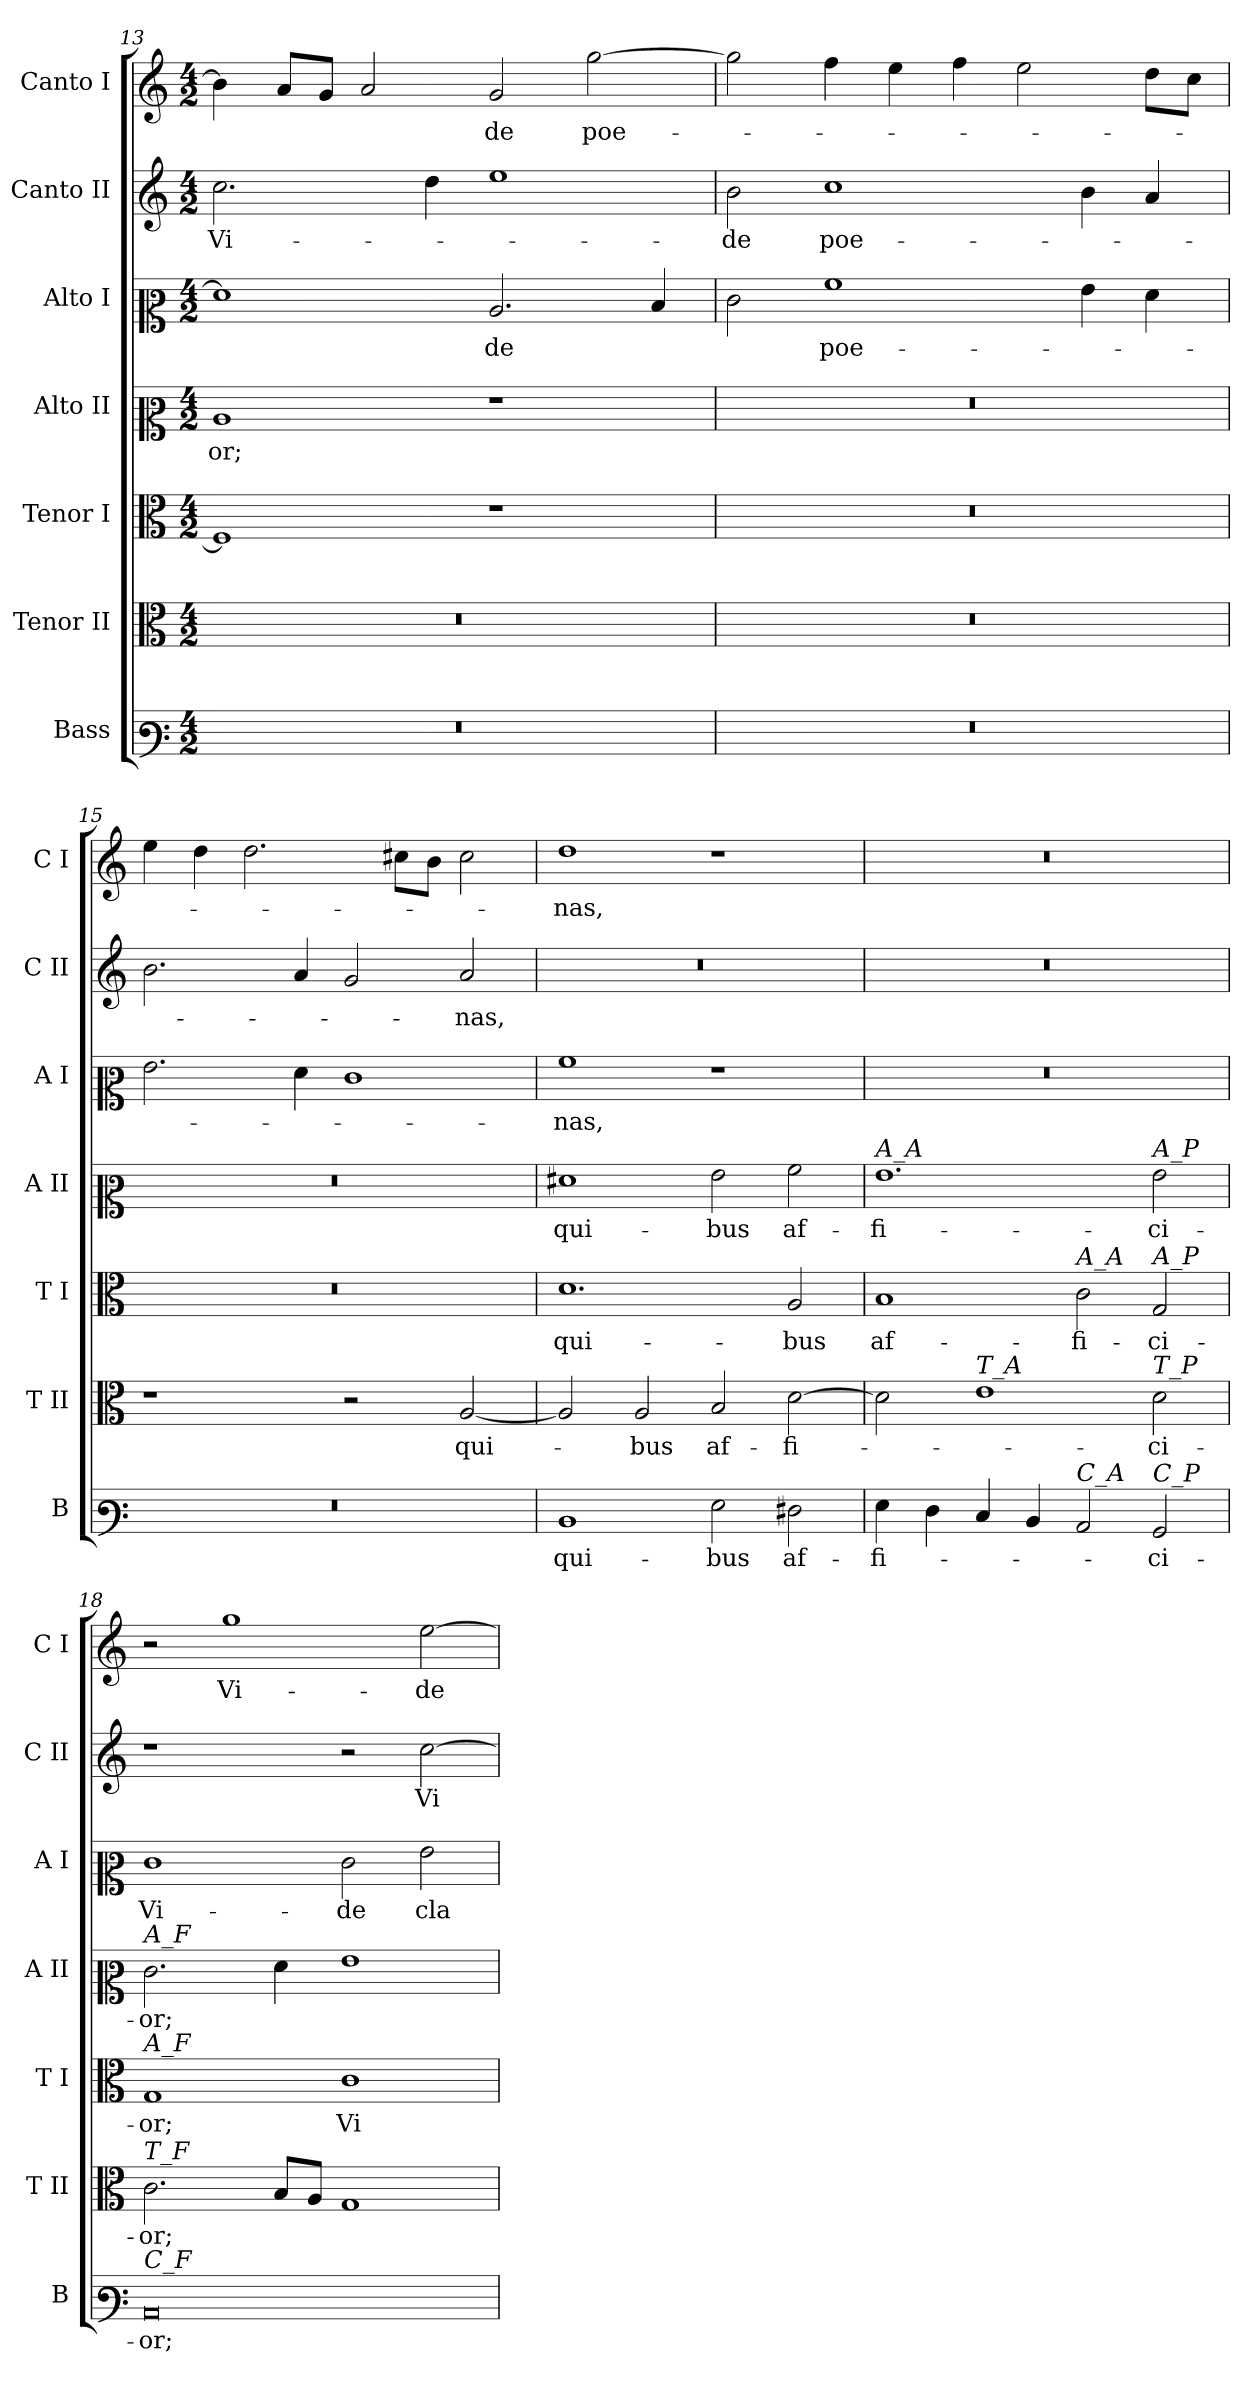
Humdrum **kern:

**kern	**text	**kern	**text	**kern	**text	**kern	**text	**kern	**text	**kern	**text	**kern	**text
*part7	*part7	*part6	*part6	*part5	*part5	*part4	*part4	*part3	*part3	*part2	*part2	*part1	*part1
*staff7	*staff7	*staff6	*staff6	*staff5	*staff5	*staff4	*staff4	*staff3	*staff3	*staff2	*staff2	*staff1	*staff1
*I"Bass	*	*I"Tenor II	*	*I"Tenor I	*	*I"Alto II	*	*I"Alto I	*	*I"Canto II	*	*I"Canto I	*
*I'B	*	*I'T II	*	*I'T I	*	*I'A II	*	*I'A I	*	*I'C II	*	*I'C I	*
*clefF3	*	*clefC3	*	*clefC3	*	*clefC2	*	*clefC2	*	*clefG2	*	*clefG2	*
*k[]	*	*k[]	*	*k[]	*	*k[]	*	*k[]	*	*k[]	*	*k[]	*
*M4/2	*	*M4/2	*	*M4/2	*	*M4/2	*	*M4/2	*	*M4/2	*	*M4/2	*
=13	=13	=13	=13	=13	=13	=13	=13	=13	=13	=13	=13	=13	=13
!	!	!	!	!	!	!	!LO:LY:b	!	!	!	!LO:LY:b	!	!
0r	.	0r	.	1F]	.	1c	-or;	1f]	.	2.cc\	Vi-	4b-\]	.
.	.	.	.	.	.	.	.	.	.	.	.	8a/L	.
.	.	.	.	.	.	.	.	.	.	.	.	8g/J	.
.	.	.	.	.	.	.	.	.	.	.	.	2a/	.
.	.	.	.	.	.	.	.	.	.	4dd\	.	.	.
!	!	!	!	!	!	!	!	!	!LO:LY:b	!	!	!	!LO:LY:b
.	.	.	.	1r	.	1r	.	2.c/	-de	1ee	.	2g/	-de
!	!	!	!	!	!	!	!	!	!	!	!	!	!LO:LY:b
.	.	.	.	.	.	.	.	.	.	.	.	[2gg\	poe-
.	.	.	.	.	.	.	.	4d/	.	.	.	.	.
=14	=14	=14	=14	=14	=14	=14	=14	=14	=14	=14	=14	=14	=14
!	!	!	!	!	!	!	!	!	!	!	!LO:LY:b	!	!
0r	.	0r	.	0r	.	0r	.	2e\	.	2b\	-de	2gg\]	.
!	!	!	!	!	!	!	!	!	!LO:LY:b	!	!LO:LY:b	!	!
.	.	.	.	.	.	.	.	1a	poe-	1cc	poe-	4ff\	.
.	.	.	.	.	.	.	.	.	.	.	.	4ee\	.
.	.	.	.	.	.	.	.	.	.	.	.	4ff\	.
.	.	.	.	.	.	.	.	.	.	.	.	2ee\	.
.	.	.	.	.	.	.	.	4g\	.	4b\	.	.	.
.	.	.	.	.	.	.	.	4f\	.	4a/	.	8dd\L	.
.	.	.	.	.	.	.	.	.	.	.	.	8cc\J	.
!!LO:PB:g=z
=15	=15	=15	=15	=15	=15	=15	=15	=15	=15	=15	=15	=15	=15
0r	.	1r	.	0r	.	0r	.	2.g\	.	2.b\	.	4ee\	.
.	.	.	.	.	.	.	.	.	.	.	.	4dd\	.
.	.	.	.	.	.	.	.	.	.	.	.	2.dd\	.
.	.	.	.	.	.	.	.	4f\	.	4a/	.	.	.
.	.	2r	.	.	.	.	.	1e	.	2g/	.	.	.
.	.	.	.	.	.	.	.	.	.	.	.	8cc#X\L	.
.	.	.	.	.	.	.	.	.	.	.	.	8b\J	.
!	!	!	!LO:LY:b	!	!	!	!	!	!	!	!LO:LY:b	!	!
.	.	[2A/	qui-	.	.	.	.	.	.	2a/	-nas,	2cc#\	.
=16	=16	=16	=16	=16	=16	=16	=16	=16	=16	=16	=16	=16	=16
!	!LO:LY:b	!	!	!	!LO:LY:b	!	!LO:LY:b	!	!LO:LY:b	!	!	!	!LO:LY:b
1D	qui-	2A/]	.	1.d	qui-	1f#X	qui-	1a	-nas,	0r	.	1dd	-nas,
!	!	!	!LO:LY:b	!	!	!	!	!	!	!	!	!	!
.	.	2A/	-bus	.	.	.	.	.	.	.	.	.	.
!	!LO:LY:b	!	!LO:LY:b	!	!	!	!LO:LY:b	!	!	!	!	!	!
2G\	-bus	2B/	af-	.	.	2g\	-bus	1r	.	.	.	1r	.
!	!LO:LY:b	!	!LO:LY:b	!	!LO:LY:b	!	!LO:LY:b	!	!	!	!	!	!
2F#X\	af-	[2d\	-fi-	2A/	-bus	2a\	af-	.	.	.	.	.	.
=17	=17	=17	=17	=17	=17	=17	=17	=17	=17	=17	=17	=17	=17
!	!	!	!	!	!	!LO:TX:a:i:t=A_A	!	!	!	!	!	!	!
!	!LO:LY:b	!	!	!	!LO:LY:b	!	!LO:LY:b	!	!	!	!	!	!
4G\	-fi-	2d\]	.	1B	af-	1.g	-fi-	0r	.	0r	.	0r	.
4F\	.	.	.	.	.	.	.	.	.	.	.	.	.
!	!	!LO:TX:a:i:t=T_A	!	!	!	!	!	!	!	!	!	!	!
4E/	.	1e	.	.	.	.	.	.	.	.	.	.	.
4D/	.	.	.	.	.	.	.	.	.	.	.	.	.
!	!	!	!	!LO:TX:a:i:t=A_A	!	!	!	!	!	!	!	!	!
!LO:TX:a:i:t=C_A	!	!	!	!	!	!	!	!	!	!	!	!	!
!	!	!	!	!	!LO:LY:b	!	!	!	!	!	!	!	!
2C/	.	.	.	2c\	-fi-	.	.	.	.	.	.	.	.
!	!	!	!	!	!	!LO:TX:a:i:t=A_P	!	!	!	!	!	!	!
!	!	!	!	!LO:TX:a:i:t=A_P	!	!	!	!	!	!	!	!	!
!	!	!LO:TX:a:i:t=T_P	!	!	!	!	!	!	!	!	!	!	!
!LO:TX:a:i:t=C_P	!	!	!	!	!	!	!	!	!	!	!	!	!
!	!LO:LY:b	!	!LO:LY:b	!	!LO:LY:b	!	!LO:LY:b	!	!	!	!	!	!
2BB/	-ci-	2d\	-ci-	2G/	-ci-	2g\	-ci-	.	.	.	.	.	.
=18	=18	=18	=18	=18	=18	=18	=18	=18	=18	=18	=18	=18	=18
!	!	!	!	!	!	!LO:TX:a:i:t=A_F	!	!	!	!	!	!	!
!	!	!	!	!LO:TX:a:i:t=A_F	!	!	!	!	!	!	!	!	!
!	!	!LO:TX:a:i:t=T_F	!	!	!	!	!	!	!	!	!	!	!
!LO:TX:a:i:t=C_F	!	!	!	!	!	!	!	!	!	!	!	!	!
!	!LO:LY:b	!	!LO:LY:b	!	!LO:LY:b	!	!LO:LY:b	!	!LO:LY:b	!	!	!	!
0C	-or;	2.c\	-or;	1G	-or;	2.e\	-or;	1e	Vi-	1r	.	2r	.
!	!	!	!	!	!	!	!	!	!	!	!	!	!LO:LY:b
.	.	.	.	.	.	.	.	.	.	.	.	1gg	Vi-
.	.	8B/L	.	.	.	4f\	.	.	.	.	.	.	.
.	.	8A/J	.	.	.	.	.	.	.	.	.	.	.
!	!	!	!	!	!LO:LY:b	!	!	!	!LO:LY:b	!	!	!	!
.	.	1G	.	1c	Vi-	1g	.	2e\	-de	2r	.	.	.
!	!	!	!	!	!	!	!	!	!LO:LY:b	!	!LO:LY:b	!	!LO:LY:b
.	.	.	.	.	.	.	.	2g\	cla-	[2cc\	Vi-	[2ee\	-de
=	=	=	=	=	=	=	=	=	=	=	=	=	=
*-	*-	*-	*-	*-	*-	*-	*-	*-	*-	*-	*-	*-	*-
